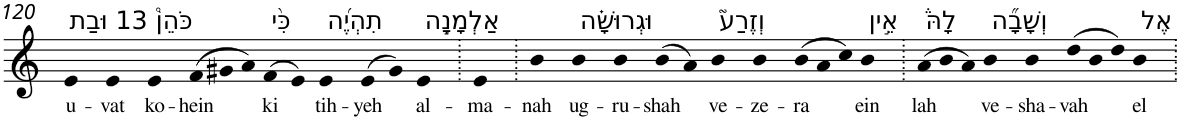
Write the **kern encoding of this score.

**kern	**text
*part1	*part1
*staff1	*staff1
*I"Piano	*
*I'Pno	*
!!LO:PB:g=z
*clefG2	*
*k[]	*
=120	=120
!LO:TX:a:t=13 וּבַת	!
!	!LO:LY:b
4e	u-
!	!LO:LY:b
4e	-vat
!LO:TX:a:t=כֹּהֵן֩	!
!	!LO:LY:b
4e	ko-
*Xtuplet	*
!	!LO:LY:b
(>12f	-hein
12g#X	.
12a)	.
!LO:TX:a:t=כִּ֨י	!
!	!LO:LY:b
(>8f	ki
8e)	.
!LO:TX:a:t=תִהְיֶ֜ה	!
!	!LO:LY:b
4e	tih-
!	!LO:LY:b
(>8e	-yeh
8g#)	.
!LO:TX:a:t=אַלְמָנָ֣ה	!
!	!LO:LY:b
4e	al-
=121.	=121.
!	!LO:LY:b
4e	-ma-
=122.	=122.
!	!LO:LY:b
4b	-nah
!LO:TX:a:t=וּגְרוּשָׁ֗ה	!
!	!LO:LY:b
4b	ug-
!	!LO:LY:b
4b	-ru-
!	!LO:LY:b
(>8b	-shah
8a)	.
!LO:TX:a:t=וְזֶרַע֮	!
!	!LO:LY:b
4b	ve-
!	!LO:LY:b
4b	-ze-
!	!LO:LY:b
(>12b	-ra
12a	.
12cc)	.
!LO:TX:a:t=אֵ֣ין	!
!	!LO:LY:b
4b	ein
=123.	=123.
!LO:TX:a:t=לָהּ֒	!
!	!LO:LY:b
(>12a	lah
12b	.
12a)	.
!LO:TX:a:t=וְשָׁבָ֞ה	!
!	!LO:LY:b
4b	ve-
!	!LO:LY:b
4b	-sha-
!	!LO:LY:b
(>12dd	-vah
12b	.
12dd)	.
!LO:TX:a:t=אֶל	!
!	!LO:LY:b
4b	el
=.	=.
*-	*-
